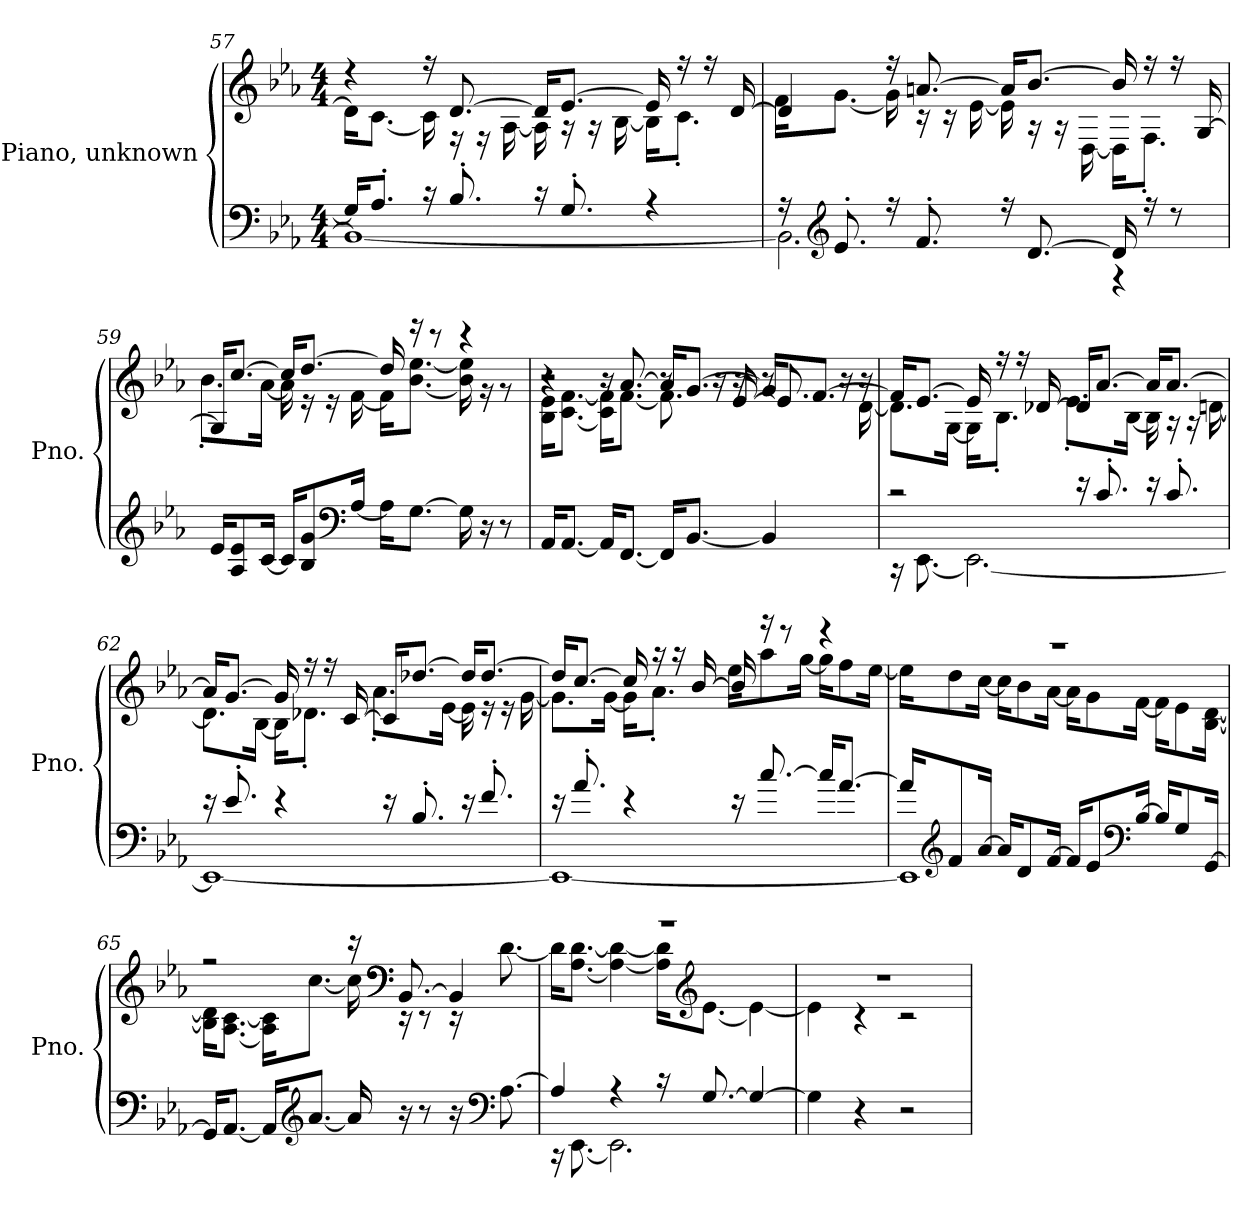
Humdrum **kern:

**kern	**kern
*part1	*part1
*staff2	*staff1
*I"Piano, unknown	*
*I'Pno.	*
*clefF4	*clefG2
*k[b-e-a-]	*k[b-e-a-]
*M4/4	*M4/4
=57	=57
*^	*^
16G/KL]	1BB-_	4r	16d\KL]
8.A-'/J	.	.	[8.c\J
16r	.	16r	16c\]
8.B-'/	.	[8.d/	16r
.	.	.	16r
.	.	.	[16A-\
16r	.	16d/KL]	16A-\]
8.G'/	.	[8.e-/J	16r
.	.	.	16r
.	.	.	[16B-\
4r	.	16e-/]	16B-\KL]
.	.	16r	8.c'\J
.	.	16r	.
.	.	[16d/	.
!!LO:LB:g=z	!!
=58	=58	=58	=58
16r	2.BB-\]	4d/]	16f\KL
*clefG2	*	*	*
8.e-'/	.	.	[8.g\J
16r	.	16r	16g\]
8.f'/	.	[8.an/	16r
.	.	.	16r
.	.	.	[16e-\
16r	.	16a/KL]	16e-\]
[8.d/	.	[8.b-/J	16r
.	.	.	16r
.	.	.	[16D\
16d/]	4r	16b-/]	16D\KL]
16r	.	16r	8.F'\J
8r	.	16r	.
.	.	[16G/	.
*v	*v	*	*
=59	=59	=59
16e-/KL	16G/KL]	8.b-'\L
8A-/ 8e-/	[8.cc/J	.
[16c/Jk	.	[16a-\Jk
16c/KL]	16cc/KL]	16a-\]
8B-/ 8g/	[8.dd/J	16r
.	.	16r
*clefF4	*	*
[16A-/Jk	.	[16f\
16A-\KL]	16dd/]	16f\KL]
[8.G\J	16r	[8.b-\ [8.ee-\J
.	8r	.
16G\]	4r	16b-\] 16ee-\]
16r	.	16r
8r	.	8r
!!LO:LB:g=z
=60	=60	=60
*	*	*^
16AA-/KL	4r	16B-\ 16e-\KL	2r
[8.AA-/J	.	[8.c\ [8.f\J	.
16AA-/KL]	16r	16c\] 16f\]KL	.
[8.FF/J	[8.a-/	[8.f\J	.
16FF/KL]	16a-/KL]	8.f\]	8r
[8.BB-/J	[8.g/J	.	.
.	.	.	16r
.	.	16r	[16e-/
4BB-/]	16g/KL]	8r	8.e-/]
.	[8.f/J	.	.
.	.	16r	.
.	.	[16d\	16r
*	*	*v	*v
=61	=61	=61
*^	*	*
2r	16r	16f/KL]	8.d\L]
.	[8.EE-\	[8.e-/J	.
.	.	.	[16G\Jk
.	2.EE-\_	16e-/]	16G\KL]
.	.	16r	8.B-'\J
.	.	16r	.
.	.	[16d-X/	.
16r	.	16d-/KL]	8.e-'\L
8.c'/	.	[8.a-/J	.
.	.	.	[16B-\Jk
16r	.	16a-/KL]	16B-\]
8.c'/	.	[8.a-/J	16r
.	.	.	16r
.	.	.	[16dn\
!!LO:LB:g=z	!!
=62	=62	=62	=62
16r	1EE-_	16a-/KL]	8.d\L]
8.e-'/	.	[8.g/J	.
.	.	.	[16B-\Jk
4r	.	16g/]	16B-\KL]
.	.	16r	8.d-X'\J
.	.	16r	.
.	.	[16c/	.
16r	.	16c/KL]	8.a-'\L
8.B-'/	.	[8.dd-X/J	.
.	.	.	[16e-\Jk
16r	.	16dd-/KL]	16e-\]
8.f'/	.	[8.dd-/J	16r
.	.	.	16r
.	.	.	[16g\
=63	=63	=63	=63
16r	1EE-_	16dd-/KL]	8.g\L]
8.a-'/	.	[8.cc/J	.
.	.	.	[16g\Jk
4r	.	16cc/]	16g\KL]
.	.	16r	8.a-'\J
.	.	16r	.
.	.	[16b-/	.
16r	.	16b-/]	16ee-\KL
[8.cc/	.	16r	8aa-\
.	.	8r	.
.	.	.	[16gg\Jk
16cc/KL]	.	4r	16gg\KL]
[8.a-/J	.	.	8ff\
.	.	.	[16ee-\Jk
!!LO:LB:g=z	!!
=64	=64	=64	=64
16a-/KL]	1EE-]	1r	16ee-\KL]
*clefG2	*	*	*
8f/	.	.	8dd\
[16a-/Jk	.	.	[16cc\Jk
16a-/KL]	.	.	16cc\KL]
8d/	.	.	8b-\
[16f/Jk	.	.	[16a-\Jk
16f/KL]	.	.	16a-\KL]
8e-/	.	.	8g\
*clefF4	*	*	*
[16B-/Jk	.	.	[16f\Jk
16B-/KL]	.	.	16f\KL]
8G/	.	.	8e-\
[16GG/Jk	.	.	[16B-\ [16d\Jk
*v	*v	*	*
=65	=65	=65
16GG/KL]	2r	16B-\] 16d\]KL
[8.AA-/J	.	[8.A-\ [8.c\J
16AA-/KL]	.	16A-\] 16c\]KL
*clefG2	*	*
[8.a-/J	.	[8.cc\J
16a-/]	16r	16cc\]
*	*clefF4	*
16r	[8.BB-/	16r
8r	.	8r
16r	4BB-/]	16r
*clefF4	*	*
[8.A-\	.	[8.d\
!!LO:PB:g=z	!!
=66	=66	=66
*^	*	*
4A-/]	16r	1r	16d\KL]
.	[8.EE-\	.	[8.A-\ [8.d\J
4r	2.EE-\]	.	4A-\_ 4d\_
16r	.	.	16A-\] 16d\]KL
*	*	*clefG2	*
[8.G/	.	.	[8.e-\J
4G/_	.	.	4e-\_
*v	*v	*	*
=67	=67	=67
4G\]	1r	4e-\]
4r	.	4r
2r	.	2r
*	*v	*v
=	=
*-	*-
